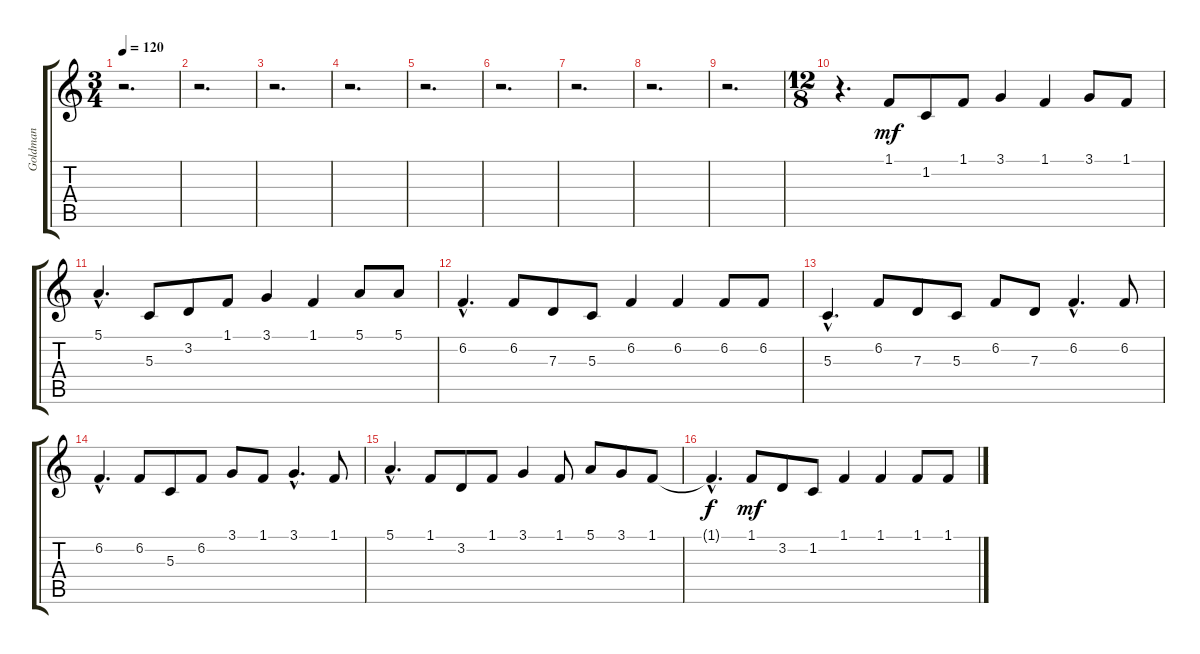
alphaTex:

\track ("Goldman" "Goldman") {instrument harmonica}
\staff {score tabs}
\tuning (E4 B3 G3 D3 A2 E2) {hide}
\ts (3 4)
\tempo 120
\clef g2
\ks c
r.2{d dy mf instrument harmonica} |
r.2{d} |
r.2{d} |
r.2{d} |
r.2{d} |
r.2{d} |
r.2{d} |
r.2{d} |
r.2{d} |
\ts (12 8)
r.4{d} 1.1.8 1.2.8 1.1.8 3.1.4 1.1.4 3.1.8 1.1.8 |
5.1{hac}.4{d} 5.3.8 3.2.8 1.1.8 3.1.4 1.1.4 5.1.8 5.1.8 |
6.2{hac}.4{d} 6.2.8 7.3.8 5.3.8 6.2.4 6.2.4 6.2.8 6.2.8 |
5.3{hac}.4{d} 6.2.8 7.3.8 5.3.8 6.2.8 7.3.8 6.2{hac}.4{d} 6.2.8 |
6.2{hac}.4{d} 6.2.8 5.3.8 6.2.8 3.1.8 1.1.8 3.1{hac}.4{d} 1.1.8 |
5.1{hac}.4{d} 1.1.8 3.2.8 1.1.8 3.1.4 1.1.8 5.1.8 3.1.8 1.1.8 |
1.1{hac t}.4{d dy f} 1.1.8{dy mf} 3.2.8 1.2.8 1.1.4 1.1.4 1.1.8 1.1.8
